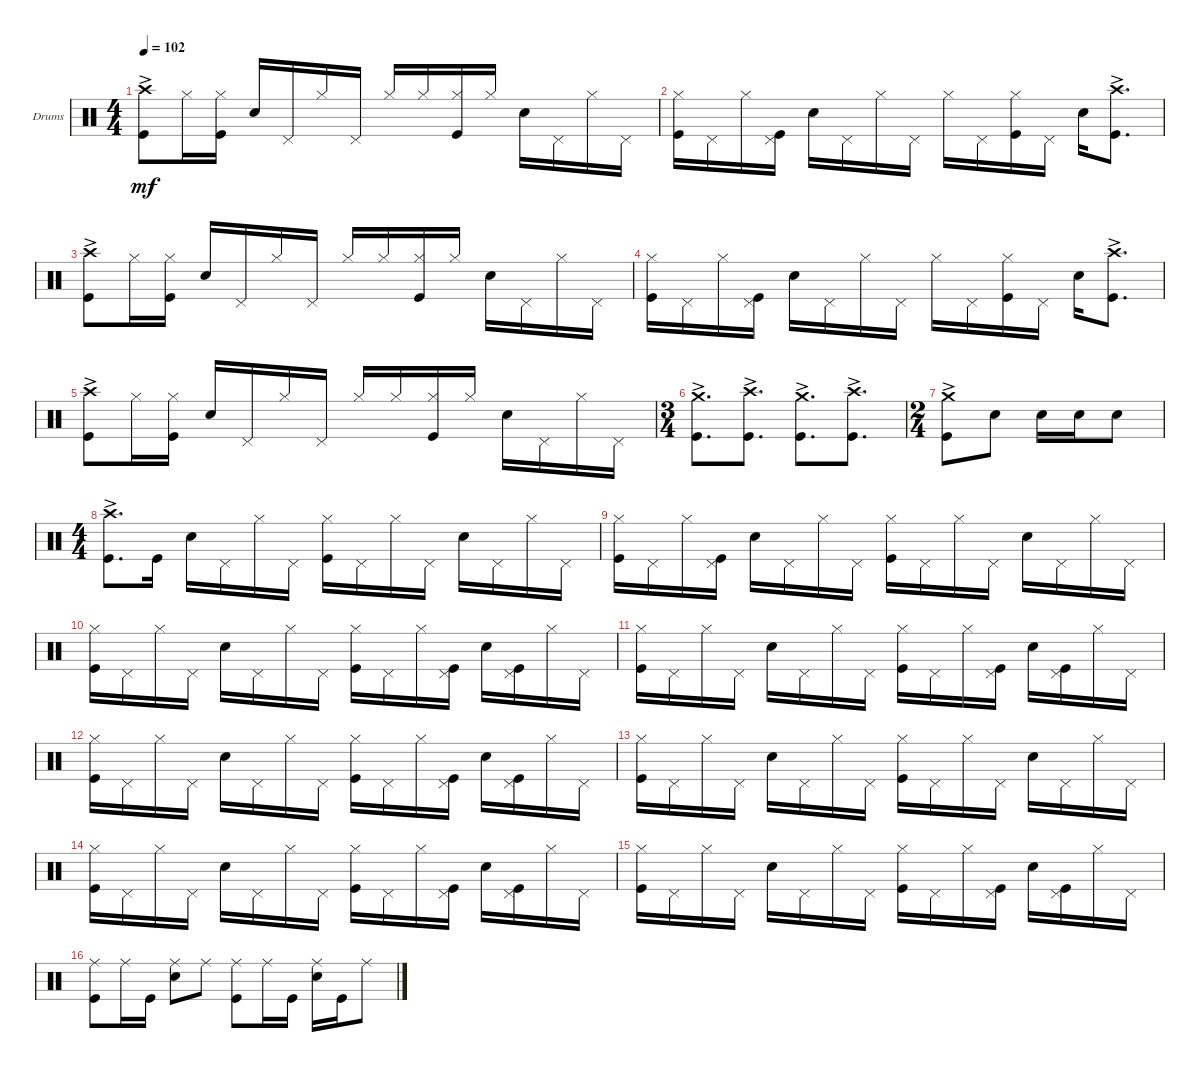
\bracketExtendMode groupsimilarinstruments
\firstSystemTrackNameOrientation horizontal
\otherSystemsTrackNameOrientation horizontal
\track ("John Bonham" "Drums") {instrument percussion}
\staff {score}
\articulation defaults
\ts (4 4)
\tempo 102
\clef neutral
\ks c
("Kick (hit)" "Crash high (hit)"{ac}).8{dy mf} "Hi-Hat (closed)".16 ("Hi-Hat (closed)" "Kick (hit)").16 "Snare (hit) 2".16 "Pedal Hi-Hat (hit)".16 "Hi-Hat (closed)".16 "Pedal Hi-Hat (hit)".16 "Hi-Hat (closed)".16{beam invert} "Hi-Hat (closed)".16 ("Kick (hit)" "Hi-Hat (closed)").16 "Hi-Hat (closed)".16 "Snare (hit) 2".16 "Pedal Hi-Hat (hit)".16 "Hi-Hat (closed)".16 "Pedal Hi-Hat (hit)".16 |
("Kick (hit)" "Hi-Hat (closed)").16 "Pedal Hi-Hat (hit)".16 "Hi-Hat (closed)".16 ("Pedal Hi-Hat (hit)" "Kick (hit)").16 "Snare (hit) 2".16 "Pedal Hi-Hat (hit)".16 "Hi-Hat (closed)".16 "Pedal Hi-Hat (hit)".16 "Hi-Hat (closed)".16 "Pedal Hi-Hat (hit)".16 ("Hi-Hat (closed)" "Kick (hit)").16 "Pedal Hi-Hat (hit)".16 "Snare (hit) 2".16 ("Crash high (hit)"{ac} "Kick (hit)").8{d} |
("Kick (hit)" "Crash high (hit)"{ac}).8 "Hi-Hat (closed)".16 ("Hi-Hat (closed)" "Kick (hit)").16 "Snare (hit) 2".16 "Pedal Hi-Hat (hit)".16 "Hi-Hat (closed)".16 "Pedal Hi-Hat (hit)".16 "Hi-Hat (closed)".16{beam invert} "Hi-Hat (closed)".16 ("Kick (hit)" "Hi-Hat (closed)").16 "Hi-Hat (closed)".16 "Snare (hit) 2".16 "Pedal Hi-Hat (hit)".16 "Hi-Hat (closed)".16 "Pedal Hi-Hat (hit)".16 |
("Hi-Hat (closed)" "Kick (hit)").16 "Pedal Hi-Hat (hit)".16 "Hi-Hat (closed)".16 ("Pedal Hi-Hat (hit)" "Kick (hit)").16 "Snare (hit) 2".16 "Pedal Hi-Hat (hit)".16 "Hi-Hat (closed)".16 "Pedal Hi-Hat (hit)".16 "Hi-Hat (closed)".16 "Pedal Hi-Hat (hit)".16 ("Hi-Hat (closed)" "Kick (hit)").16 "Pedal Hi-Hat (hit)".16 "Snare (hit) 2".16 ("Crash high (hit)"{ac} "Kick (hit)").8{d} |
("Kick (hit)" "Crash high (hit)"{ac}).8 "Hi-Hat (closed)".16 ("Hi-Hat (closed)" "Kick (hit)").16 "Snare (hit) 2".16 "Pedal Hi-Hat (hit)".16 "Hi-Hat (closed)".16 "Pedal Hi-Hat (hit)".16 "Hi-Hat (closed)".16{beam invert} "Hi-Hat (closed)".16 ("Kick (hit)" "Hi-Hat (closed)").16 "Hi-Hat (closed)".16 "Snare (hit) 2".16 "Pedal Hi-Hat (hit)".16 "Hi-Hat (closed)".16 "Pedal Hi-Hat (hit)".16 |
\ts (3 4)
("Kick (hit)" "Crash medium (hit)"{ac}).8{d} ("Kick (hit)" "Crash high (hit)"{ac}).8{d} ("Kick (hit)" "Crash medium (hit)"{ac}).8{d beam merge} ("Crash high (hit)"{ac} "Kick (hit)").8{d} |
\ts (2 4)
("Kick (hit)" "Crash medium (hit)"{ac}).8 "Snare (hit) 2".8 "Snare (hit) 2".16 "Snare (hit) 2".16 "Snare (hit) 2".8 |
\ts (4 4)
("Crash high (hit)"{ac} "Kick (hit)").8{d} "Kick (hit)".16 "Snare (hit) 2".16 "Pedal Hi-Hat (hit)".16 "Hi-Hat (closed)".16 "Pedal Hi-Hat (hit)".16 ("Hi-Hat (closed)" "Kick (hit)").16 "Pedal Hi-Hat (hit)".16 "Hi-Hat (closed)".16 "Pedal Hi-Hat (hit)".16 "Snare (hit) 2".16 "Pedal Hi-Hat (hit)".16 "Hi-Hat (closed)".16 "Pedal Hi-Hat (hit)".16 |
("Hi-Hat (closed)" "Kick (hit)").16 "Pedal Hi-Hat (hit)".16 "Hi-Hat (closed)".16 ("Pedal Hi-Hat (hit)" "Kick (hit)").16 "Snare (hit) 2".16 "Pedal Hi-Hat (hit)".16 "Hi-Hat (closed)".16 "Pedal Hi-Hat (hit)".16 ("Hi-Hat (closed)" "Kick (hit)").16 "Pedal Hi-Hat (hit)".16 "Hi-Hat (closed)".16 "Pedal Hi-Hat (hit)".16 "Snare (hit) 2".16 "Pedal Hi-Hat (hit)".16 "Hi-Hat (closed)".16 "Pedal Hi-Hat (hit)".16 |
("Hi-Hat (closed)" "Kick (hit)").16 "Pedal Hi-Hat (hit)".16 "Hi-Hat (closed)".16 "Pedal Hi-Hat (hit)".16 "Snare (hit) 2".16 "Pedal Hi-Hat (hit)".16 "Hi-Hat (closed)".16 "Pedal Hi-Hat (hit)".16 ("Hi-Hat (closed)" "Kick (hit)").16 "Pedal Hi-Hat (hit)".16 "Hi-Hat (closed)".16 ("Pedal Hi-Hat (hit)" "Kick (hit)").16 "Snare (hit) 2".16 ("Pedal Hi-Hat (hit)" "Kick (hit)").16 "Hi-Hat (closed)".16 "Pedal Hi-Hat (hit)".16 |
("Hi-Hat (closed)" "Kick (hit)").16 "Pedal Hi-Hat (hit)".16 "Hi-Hat (closed)".16 "Pedal Hi-Hat (hit)".16 "Snare (hit) 2".16 "Pedal Hi-Hat (hit)".16 "Hi-Hat (closed)".16 "Pedal Hi-Hat (hit)".16 ("Hi-Hat (closed)" "Kick (hit)").16 "Pedal Hi-Hat (hit)".16 "Hi-Hat (closed)".16 ("Pedal Hi-Hat (hit)" "Kick (hit)").16 "Snare (hit) 2".16 ("Pedal Hi-Hat (hit)" "Kick (hit)").16 "Hi-Hat (closed)".16 "Pedal Hi-Hat (hit)".16 |
("Hi-Hat (closed)" "Kick (hit)").16 "Pedal Hi-Hat (hit)".16 "Hi-Hat (closed)".16 "Pedal Hi-Hat (hit)".16 "Snare (hit) 2".16 "Pedal Hi-Hat (hit)".16 "Hi-Hat (closed)".16 "Pedal Hi-Hat (hit)".16 ("Hi-Hat (closed)" "Kick (hit)").16 "Pedal Hi-Hat (hit)".16 "Hi-Hat (closed)".16 ("Pedal Hi-Hat (hit)" "Kick (hit)").16 "Snare (hit) 2".16 ("Pedal Hi-Hat (hit)" "Kick (hit)").16 "Hi-Hat (closed)".16 "Pedal Hi-Hat (hit)".16 |
("Hi-Hat (closed)" "Kick (hit)").16 "Pedal Hi-Hat (hit)".16 "Hi-Hat (closed)".16 "Pedal Hi-Hat (hit)".16 "Snare (hit) 2".16 "Pedal Hi-Hat (hit)".16 "Hi-Hat (closed)".16 "Pedal Hi-Hat (hit)".16 ("Hi-Hat (closed)" "Kick (hit)").16 "Pedal Hi-Hat (hit)".16 "Hi-Hat (closed)".16 "Pedal Hi-Hat (hit)".16 "Snare (hit) 2".16 "Pedal Hi-Hat (hit)".16 "Hi-Hat (closed)".16 "Pedal Hi-Hat (hit)".16 |
("Hi-Hat (closed)" "Kick (hit)").16 "Pedal Hi-Hat (hit)".16 "Hi-Hat (closed)".16 "Pedal Hi-Hat (hit)".16 "Snare (hit) 2".16 "Pedal Hi-Hat (hit)".16 "Hi-Hat (closed)".16 "Pedal Hi-Hat (hit)".16 ("Hi-Hat (closed)" "Kick (hit)").16 "Pedal Hi-Hat (hit)".16 "Hi-Hat (closed)".16 ("Pedal Hi-Hat (hit)" "Kick (hit)").16 "Snare (hit) 2".16 ("Pedal Hi-Hat (hit)" "Kick (hit)").16 "Hi-Hat (closed)".16 "Pedal Hi-Hat (hit)".16 |
("Hi-Hat (closed)" "Kick (hit)").16 "Pedal Hi-Hat (hit)".16 "Hi-Hat (closed)".16 "Pedal Hi-Hat (hit)".16 "Snare (hit) 2".16 "Pedal Hi-Hat (hit)".16 "Hi-Hat (closed)".16 "Pedal Hi-Hat (hit)".16 ("Hi-Hat (closed)" "Kick (hit)").16 "Pedal Hi-Hat (hit)".16 "Hi-Hat (closed)".16 ("Pedal Hi-Hat (hit)" "Kick (hit)").16 "Snare (hit) 2".16 ("Pedal Hi-Hat (hit)" "Kick (hit)").16 "Hi-Hat (closed)".16 "Pedal Hi-Hat (hit)".16 |
("Ride (middle)" "Kick (hit)").8 "Ride (middle)".16 "Kick (hit)".16 ("Snare (hit) 2" "Ride (middle)").8 "Ride (middle)".8 ("Ride (middle)" "Kick (hit)").8 "Ride (middle)".16 "Kick (hit)".16 ("Snare (hit) 2" "Ride (middle)").16 "Kick (hit)".16 "Ride (middle)".8
